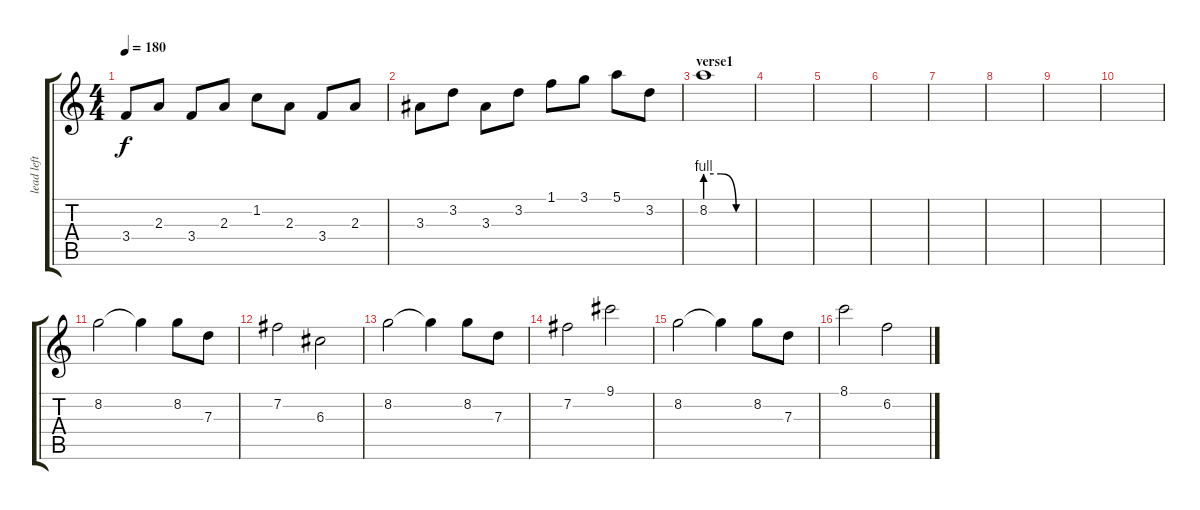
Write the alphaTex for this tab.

\track ("lead left" "lead left") {instrument distortionguitar}
\staff {score tabs}
\tuning (E4 B3 G3 D3 A2 E2) {hide}
\ts (4 4)
\tempo 180
\clef g2
\ks c
3.4.8{dy f} 2.3.8 3.4.8 2.3.8 1.2.8 2.3.8 3.4.8 2.3.8 |
3.3.8 3.2.8 3.3.8 3.2.8 1.1.8 3.1.8 5.1.8 3.2.8 |
\section ("" "verse1")
8.2{be (custom 0 4 20 4 40 0 60 0)}.1 |
|
|
|
|
|
|
|
8.2.2 8.2{t}.4 8.2.8 7.3.8 |
7.2.2 6.3.2 |
8.2.2 8.2{t}.4 8.2.8 7.3.8 |
7.2.2 9.1.2 |
8.2.2 8.2{t}.4 8.2.8 7.3.8 |
8.1.2 6.2.2
